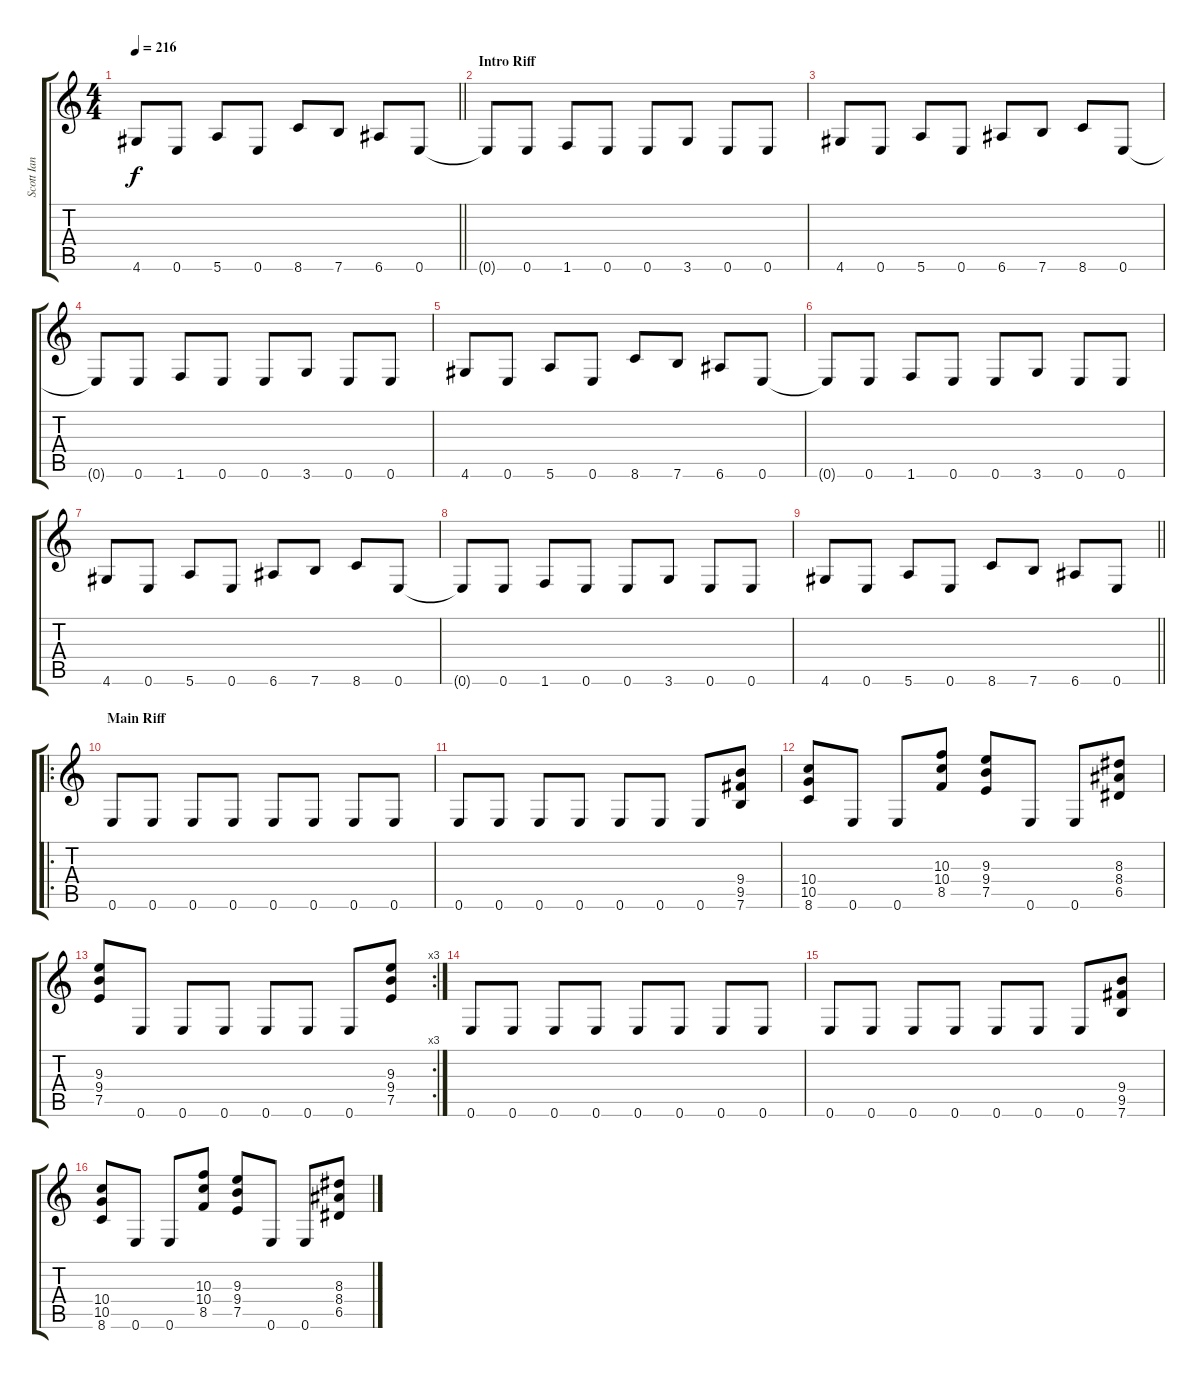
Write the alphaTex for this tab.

\track ("Scott Ian" "Scott Ian") {instrument distortionguitar}
\staff {score tabs}
\tuning (E4 B3 G3 D3 A2 E2) {hide}
\ts (4 4)
\tempo 216
\clef g2
\barLineRight lightlight
\ks c
4.6.8{dy f} 0.6.8 5.6.8 0.6.8 8.6.8 7.6.8 6.6.8 0.6.8 |
\section ("" "Intro Riff")
0.6{t}.8 0.6.8 1.6.8 0.6.8 0.6.8 3.6.8 0.6.8 0.6.8 |
4.6.8 0.6.8 5.6.8 0.6.8 6.6.8 7.6.8 8.6.8 0.6.8 |
0.6{t}.8 0.6.8 1.6.8 0.6.8 0.6.8 3.6.8 0.6.8 0.6.8 |
4.6.8 0.6.8 5.6.8 0.6.8 8.6.8 7.6.8 6.6.8 0.6.8 |
0.6{t}.8 0.6.8 1.6.8 0.6.8 0.6.8 3.6.8 0.6.8 0.6.8 |
4.6.8 0.6.8 5.6.8 0.6.8 6.6.8 7.6.8 8.6.8 0.6.8 |
0.6{t}.8 0.6.8 1.6.8 0.6.8 0.6.8 3.6.8 0.6.8 0.6.8 |
\barLineRight lightlight
4.6.8 0.6.8 5.6.8 0.6.8 8.6.8 7.6.8 6.6.8 0.6.8 |
\ro
\section ("" "Main Riff")
0.6.8 0.6.8 0.6.8 0.6.8 0.6.8 0.6.8 0.6.8 0.6.8 |
0.6.8 0.6.8 0.6.8 0.6.8 0.6.8 0.6.8 0.6.8 (9.4 9.5 7.6).8 |
(10.4 10.5 8.6).8 0.6.8 0.6.8 (10.3 10.4 8.5).8 (9.3 9.4 7.5).8 0.6.8 0.6.8 (8.3 8.4 6.5).8 |
\rc 3
(9.3 9.4 7.5).8 0.6.8 0.6.8 0.6.8 0.6.8 0.6.8 0.6.8 (9.3 9.4 7.5).8 |
0.6.8 0.6.8 0.6.8 0.6.8 0.6.8 0.6.8 0.6.8 0.6.8 |
0.6.8 0.6.8 0.6.8 0.6.8 0.6.8 0.6.8 0.6.8 (9.4 9.5 7.6).8 |
(10.4 10.5 8.6).8 0.6.8 0.6.8 (10.3 10.4 8.5).8 (9.3 9.4 7.5).8 0.6.8 0.6.8 (8.3 8.4 6.5).8
